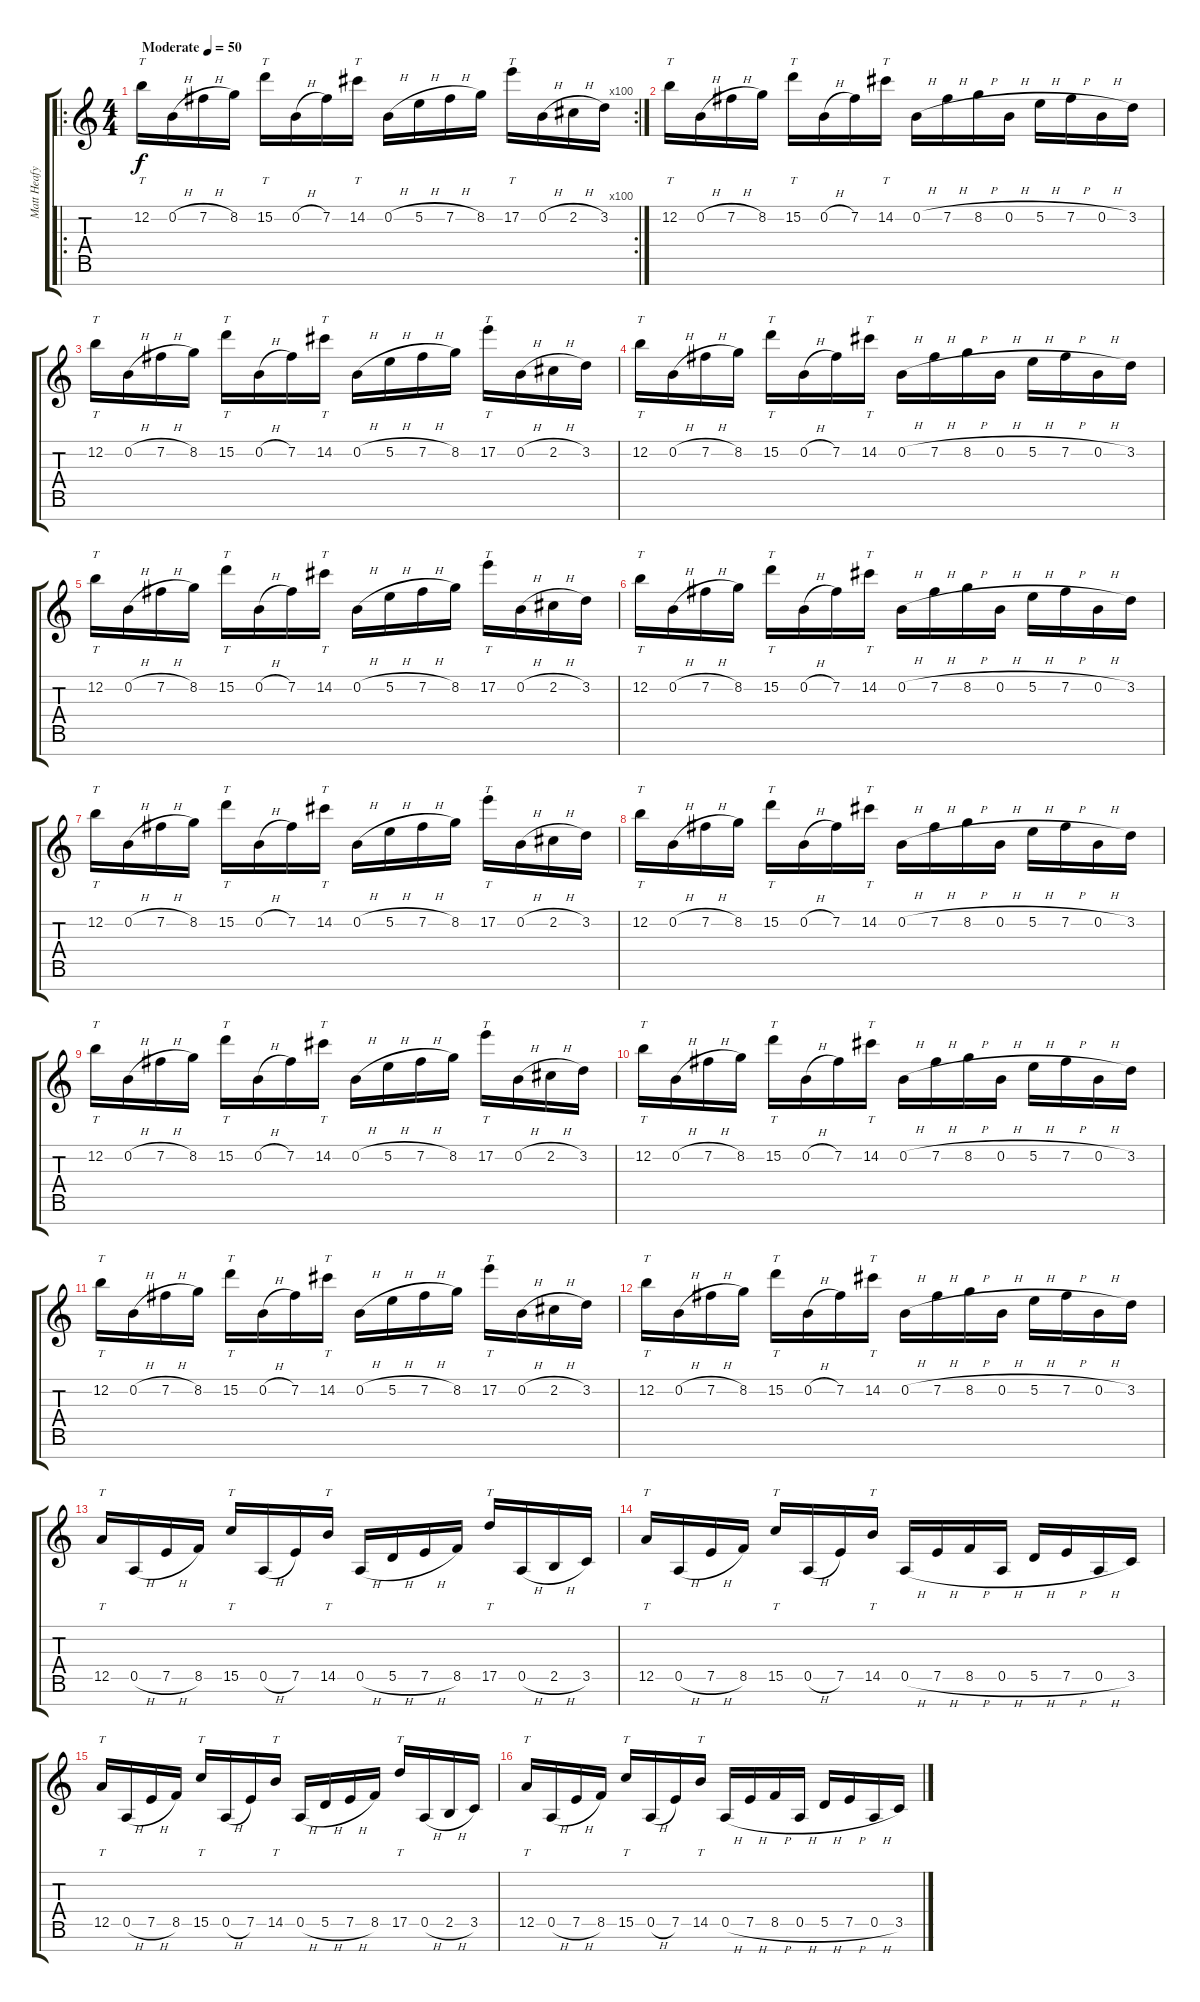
\track ("Matt Heafy" "Matt Heafy") {instrument distortionguitar}
\staff {score tabs}
\tuning (E4 B3 G3 D3 A2 E2 B1) {hide}
\ro
\rc 100
\ts (4 4)
\section ("" "")
\tempo (50 "Moderate")
\clef g2
\ks c
12.2.16{tt dy f instrument distortionguitar} 0.2{h}.16 7.2{h}.16 8.2.16 15.2.16{tt} 0.2{h}.16 7.2.16 14.2.16{tt} 0.2{h}.16 5.2{h}.16 7.2{h}.16 8.2.16 17.2.16{tt} 0.2{h}.16 2.2{h}.16 3.2.16 |
12.2.16{tt} 0.2{h}.16 7.2{h}.16 8.2.16 15.2.16{tt} 0.2{h}.16 7.2.16 14.2.16{tt} 0.2{h}.16 7.2{h}.16 8.2{h}.16 0.2{h}.16 5.2{h}.16 7.2{h}.16 0.2{h}.16 3.2.16 |
12.2.16{tt} 0.2{h}.16 7.2{h}.16 8.2.16 15.2.16{tt} 0.2{h}.16 7.2.16 14.2.16{tt} 0.2{h}.16 5.2{h}.16 7.2{h}.16 8.2.16 17.2.16{tt} 0.2{h}.16 2.2{h}.16 3.2.16 |
12.2.16{tt} 0.2{h}.16 7.2{h}.16 8.2.16 15.2.16{tt} 0.2{h}.16 7.2.16 14.2.16{tt} 0.2{h}.16 7.2{h}.16 8.2{h}.16 0.2{h}.16 5.2{h}.16 7.2{h}.16 0.2{h}.16 3.2.16 |
\section ("" "")
12.2.16{tt} 0.2{h}.16 7.2{h}.16 8.2.16 15.2.16{tt} 0.2{h}.16 7.2.16 14.2.16{tt} 0.2{h}.16 5.2{h}.16 7.2{h}.16 8.2.16 17.2.16{tt} 0.2{h}.16 2.2{h}.16 3.2.16 |
12.2.16{tt} 0.2{h}.16 7.2{h}.16 8.2.16 15.2.16{tt} 0.2{h}.16 7.2.16 14.2.16{tt} 0.2{h}.16 7.2{h}.16 8.2{h}.16 0.2{h}.16 5.2{h}.16 7.2{h}.16 0.2{h}.16 3.2.16 |
12.2.16{tt} 0.2{h}.16 7.2{h}.16 8.2.16 15.2.16{tt} 0.2{h}.16 7.2.16 14.2.16{tt} 0.2{h}.16 5.2{h}.16 7.2{h}.16 8.2.16 17.2.16{tt} 0.2{h}.16 2.2{h}.16 3.2.16 |
12.2.16{tt} 0.2{h}.16 7.2{h}.16 8.2.16 15.2.16{tt} 0.2{h}.16 7.2.16 14.2.16{tt} 0.2{h}.16 7.2{h}.16 8.2{h}.16 0.2{h}.16 5.2{h}.16 7.2{h}.16 0.2{h}.16 3.2.16 |
12.2.16{tt} 0.2{h}.16 7.2{h}.16 8.2.16 15.2.16{tt} 0.2{h}.16 7.2.16 14.2.16{tt} 0.2{h}.16 5.2{h}.16 7.2{h}.16 8.2.16 17.2.16{tt} 0.2{h}.16 2.2{h}.16 3.2.16 |
12.2.16{tt} 0.2{h}.16 7.2{h}.16 8.2.16 15.2.16{tt} 0.2{h}.16 7.2.16 14.2.16{tt} 0.2{h}.16 7.2{h}.16 8.2{h}.16 0.2{h}.16 5.2{h}.16 7.2{h}.16 0.2{h}.16 3.2.16 |
12.2.16{tt} 0.2{h}.16 7.2{h}.16 8.2.16 15.2.16{tt} 0.2{h}.16 7.2.16 14.2.16{tt} 0.2{h}.16 5.2{h}.16 7.2{h}.16 8.2.16 17.2.16{tt} 0.2{h}.16 2.2{h}.16 3.2.16 |
12.2.16{tt} 0.2{h}.16 7.2{h}.16 8.2.16 15.2.16{tt} 0.2{h}.16 7.2.16 14.2.16{tt} 0.2{h}.16 7.2{h}.16 8.2{h}.16 0.2{h}.16 5.2{h}.16 7.2{h}.16 0.2{h}.16 3.2.16 |
\section ("" "")
12.5.16{tt} 0.5{h}.16 7.5{h}.16 8.5.16 15.5.16{tt} 0.5{h}.16 7.5.16 14.5.16{tt} 0.5{h}.16 5.5{h}.16 7.5{h}.16 8.5.16 17.5.16{tt} 0.5{h}.16 2.5{h}.16 3.5.16 |
12.5.16{tt} 0.5{h}.16 7.5{h}.16 8.5.16 15.5.16{tt} 0.5{h}.16 7.5.16 14.5.16{tt} 0.5{h}.16 7.5{h}.16 8.5{h}.16 0.5{h}.16 5.5{h}.16 7.5{h}.16 0.5{h}.16 3.5.16 |
12.5.16{tt} 0.5{h}.16 7.5{h}.16 8.5.16 15.5.16{tt} 0.5{h}.16 7.5.16 14.5.16{tt} 0.5{h}.16 5.5{h}.16 7.5{h}.16 8.5.16 17.5.16{tt} 0.5{h}.16 2.5{h}.16 3.5.16 |
12.5.16{tt} 0.5{h}.16 7.5{h}.16 8.5.16 15.5.16{tt} 0.5{h}.16 7.5.16 14.5.16{tt} 0.5{h}.16 7.5{h}.16 8.5{h}.16 0.5{h}.16 5.5{h}.16 7.5{h}.16 0.5{h}.16 3.5.16
